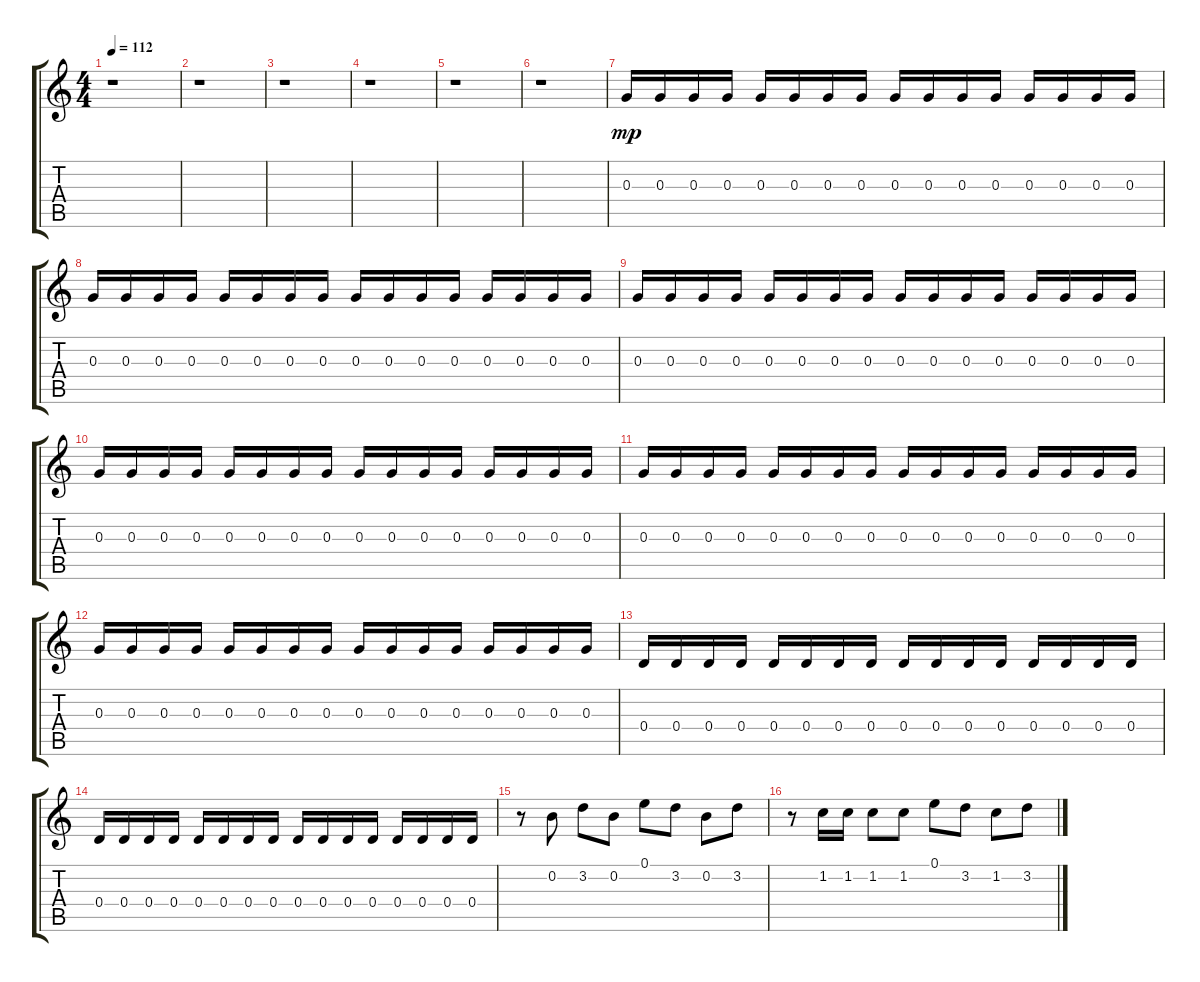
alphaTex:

\track "" {instrument electricguitarmuted}
\staff {score tabs}
\tuning (E4 B3 G3 D3 A2 E2) {hide}
\ts (4 4)
\tempo 112
\clef g2
\ks c
r.1{dy mp} |
r.1 |
r.1 |
r.1 |
r.1 |
r.1 |
0.3.16{volume 8 balance 6} 0.3.16 0.3.16 0.3.16 0.3.16 0.3.16 0.3.16 0.3.16 0.3.16 0.3.16 0.3.16 0.3.16 0.3.16 0.3.16 0.3.16 0.3.16 |
0.3.16 0.3.16 0.3.16 0.3.16 0.3.16 0.3.16 0.3.16 0.3.16 0.3.16 0.3.16 0.3.16 0.3.16 0.3.16 0.3.16 0.3.16 0.3.16 |
0.3.16 0.3.16 0.3.16 0.3.16 0.3.16 0.3.16 0.3.16 0.3.16 0.3.16 0.3.16 0.3.16 0.3.16 0.3.16 0.3.16 0.3.16 0.3.16 |
0.3.16 0.3.16 0.3.16 0.3.16 0.3.16 0.3.16 0.3.16 0.3.16 0.3.16 0.3.16 0.3.16 0.3.16 0.3.16 0.3.16 0.3.16 0.3.16 |
0.3.16 0.3.16 0.3.16 0.3.16 0.3.16 0.3.16 0.3.16 0.3.16 0.3.16 0.3.16 0.3.16 0.3.16 0.3.16 0.3.16 0.3.16 0.3.16 |
0.3.16 0.3.16 0.3.16 0.3.16 0.3.16 0.3.16 0.3.16 0.3.16 0.3.16 0.3.16 0.3.16 0.3.16 0.3.16 0.3.16 0.3.16 0.3.16 |
0.4.16 0.4.16 0.4.16 0.4.16 0.4.16 0.4.16 0.4.16 0.4.16 0.4.16 0.4.16 0.4.16 0.4.16 0.4.16 0.4.16 0.4.16 0.4.16 |
0.4.16 0.4.16 0.4.16 0.4.16 0.4.16 0.4.16 0.4.16 0.4.16 0.4.16 0.4.16 0.4.16 0.4.16 0.4.16 0.4.16 0.4.16 0.4.16 |
r.8 0.2.8 3.2.8 0.2.8 0.1.8 3.2.8 0.2.8 3.2.8 |
r.8 1.2.16 1.2.16 1.2.8 1.2.8 0.1.8 3.2.8 1.2.8 3.2.8
